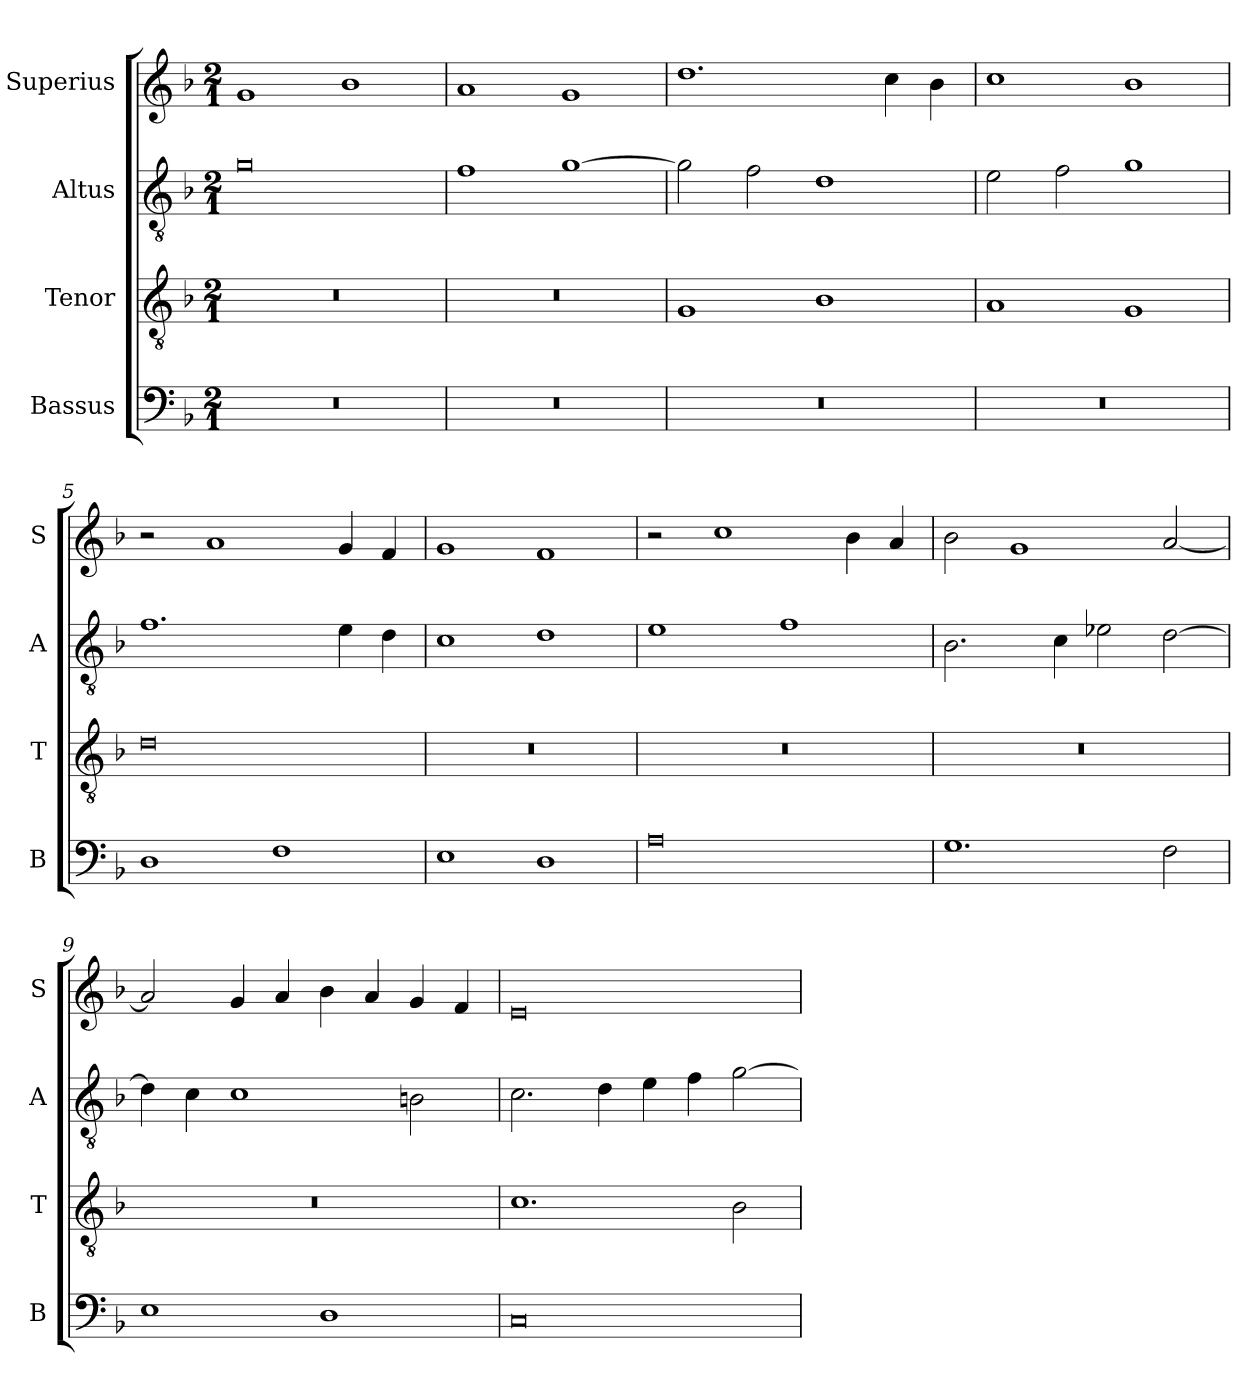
**kern	**kern	**kern	**kern
*part4	*part3	*part2	*part1
*staff4	*staff3	*staff2	*staff1
*I"Bassus	*I"Tenor	*I"Altus	*I"Superius
*I'B	*I'T	*I'A	*I'S
*clefF4	*clefGv2	*clefGv2	*clefG2
*k[b-]	*k[b-]	*k[b-]	*k[b-]
*M2/1	*M2/1	*M2/1	*M2/1
=1	=1	=1	=1
0r	0r	0g	1g
.	.	.	1b-
=2	=2	=2	=2
0r	0r	1f	1a
.	.	[1g	1g
=3	=3	=3	=3
0r	1G	2g\]	1.dd
.	.	2f\	.
.	1B-	1d	.
.	.	.	4cc\
.	.	.	4b-\
=4	=4	=4	=4
0r	1A	2e\	1cc
.	.	2f\	.
.	1G	1g	1b-
=5	=5	=5	=5
1D	0d	1.f	2r
.	.	.	1a
1F	.	.	.
.	.	4e\	4g/
.	.	4d\	4f/
=6	=6	=6	=6
1E	0r	1c	1g
1D	.	1d	1f
=7	=7	=7	=7
0A	0r	1e	2r
.	.	.	1cc
.	.	1f	.
.	.	.	4b-\
.	.	.	4a/
=8	=8	=8	=8
1.G	0r	2.B-\	2b-\
.	.	.	1g
.	.	4c\	.
.	.	2e-X\	.
2F\	.	[2d\	[2a/
=9	=9	=9	=9
1E	0r	4d\]	2a/]
.	.	4c\	.
.	.	1c	4g/
.	.	.	4a/
1D	.	.	4b-\
.	.	.	4a/
.	.	2Bn\	4g/
.	.	.	4f/
=10	=10	=10	=10
0C	1.c	2.c\	0e
.	.	4d\	.
.	.	4e\	.
.	.	4f\	.
.	2B-\	[2g\	.
=	=	=	=
*-	*-	*-	*-
